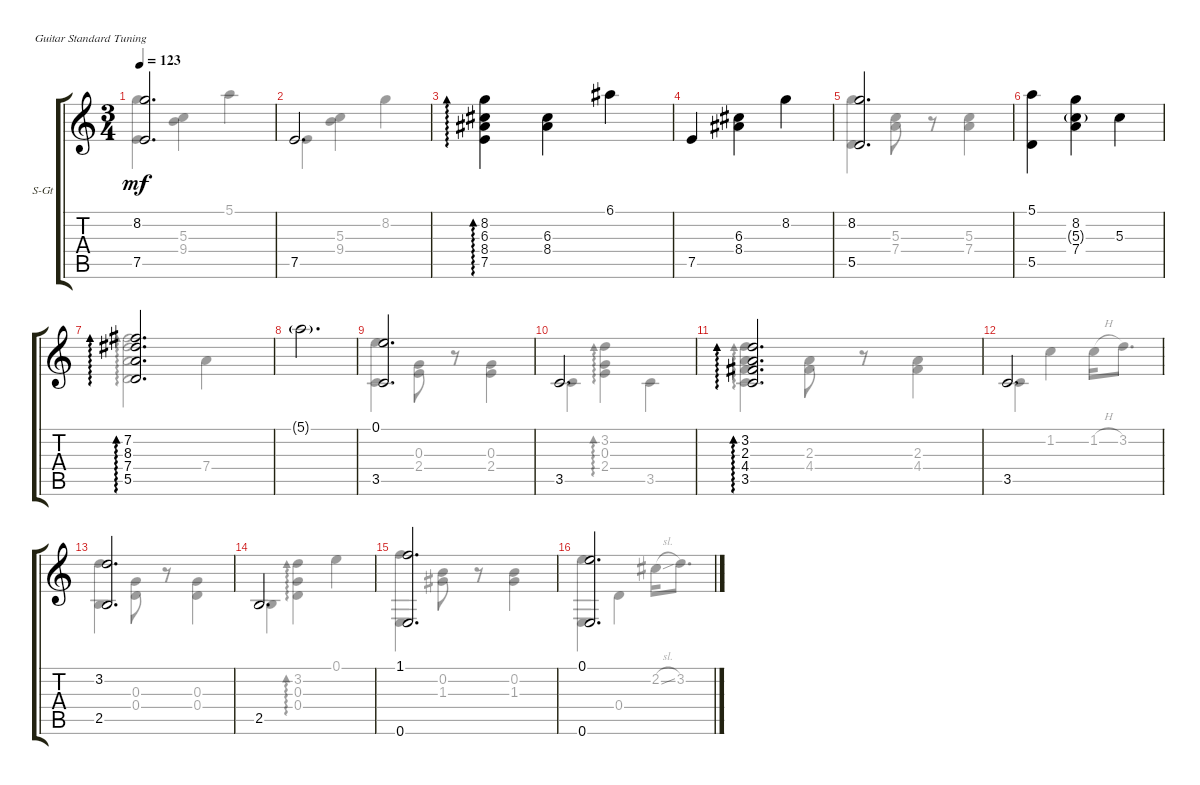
\defaultSystemsLayout 4
\bracketExtendMode groupsimilarinstruments
\firstSystemTrackNameOrientation horizontal
\otherSystemsTrackNameOrientation horizontal
\track ("Steel Guitar" "S-Gt") {instrument acousticguitarsteel}
\staff {score tabs}
\tuning (E4 B3 G3 D3 A2 E2)
\voice
\ts (3 4)
\tempo 123
\clef g2
\ks c
(8.2 7.5).2{d dy mf} |
7.5.2{d} |
(7.5 8.4 6.3 8.2).4{ad 0} (8.4 6.3).4 6.1.4 |
7.5.4 (8.4 6.3).4 8.2.4 |
(5.5 8.2).2{d} |
(5.5 5.1).4 (7.4 5.3{g} 8.2).4 5.3.4 |
(5.5 7.4 8.3 7.2).2{d ad 0} |
5.1{g}.2{d} |
(3.5 0.1).2{d} |
3.5.2{d} |
(2.3 4.4 3.2 3.5).2{d ad 0} |
3.5.2{d} |
(2.5 3.2).2{d} |
2.5.2{d} |
(0.6 1.1).2{d} |
(0.1 0.6).2{d}
\voice
\clef g2
\ottava regular
\simile none
\ks c
(7.5 8.2).4{dy mf} (5.3 9.4).4 5.1.4 |
7.5.4 (9.4 5.3).4 8.2.4 |
|
|
(8.2 5.5).4 (7.4 5.3).8 r.8 (5.3 7.4).4 |
|
(7.2 8.3 7.4 5.5).2{ad 0} 7.4.4 |
|
(3.5 0.1).4 (2.4 0.3).8 r.8 (0.3 2.4).4 |
3.5.4 (3.2 0.3 2.4).4{ad 0} 3.5.4 |
(3.5 4.4 2.3 3.2).4{ad 0} (4.4 2.3).8 r.8 (2.3 4.4).4 |
3.5.4 1.2.4 1.2{h}.16 3.2.8{d} |
(3.2 2.5).4 (0.4 0.3).8 r.8 (0.3 0.4).4 |
2.5.4 (0.4 0.3 3.2).4{ad 0} 0.1.4 |
(1.1 0.6).4 (0.2 1.3).8 r.8 (1.3 0.2).4 |
(0.6 0.1).4 0.4.4 2.2{sl}.16 3.2.8{d}
